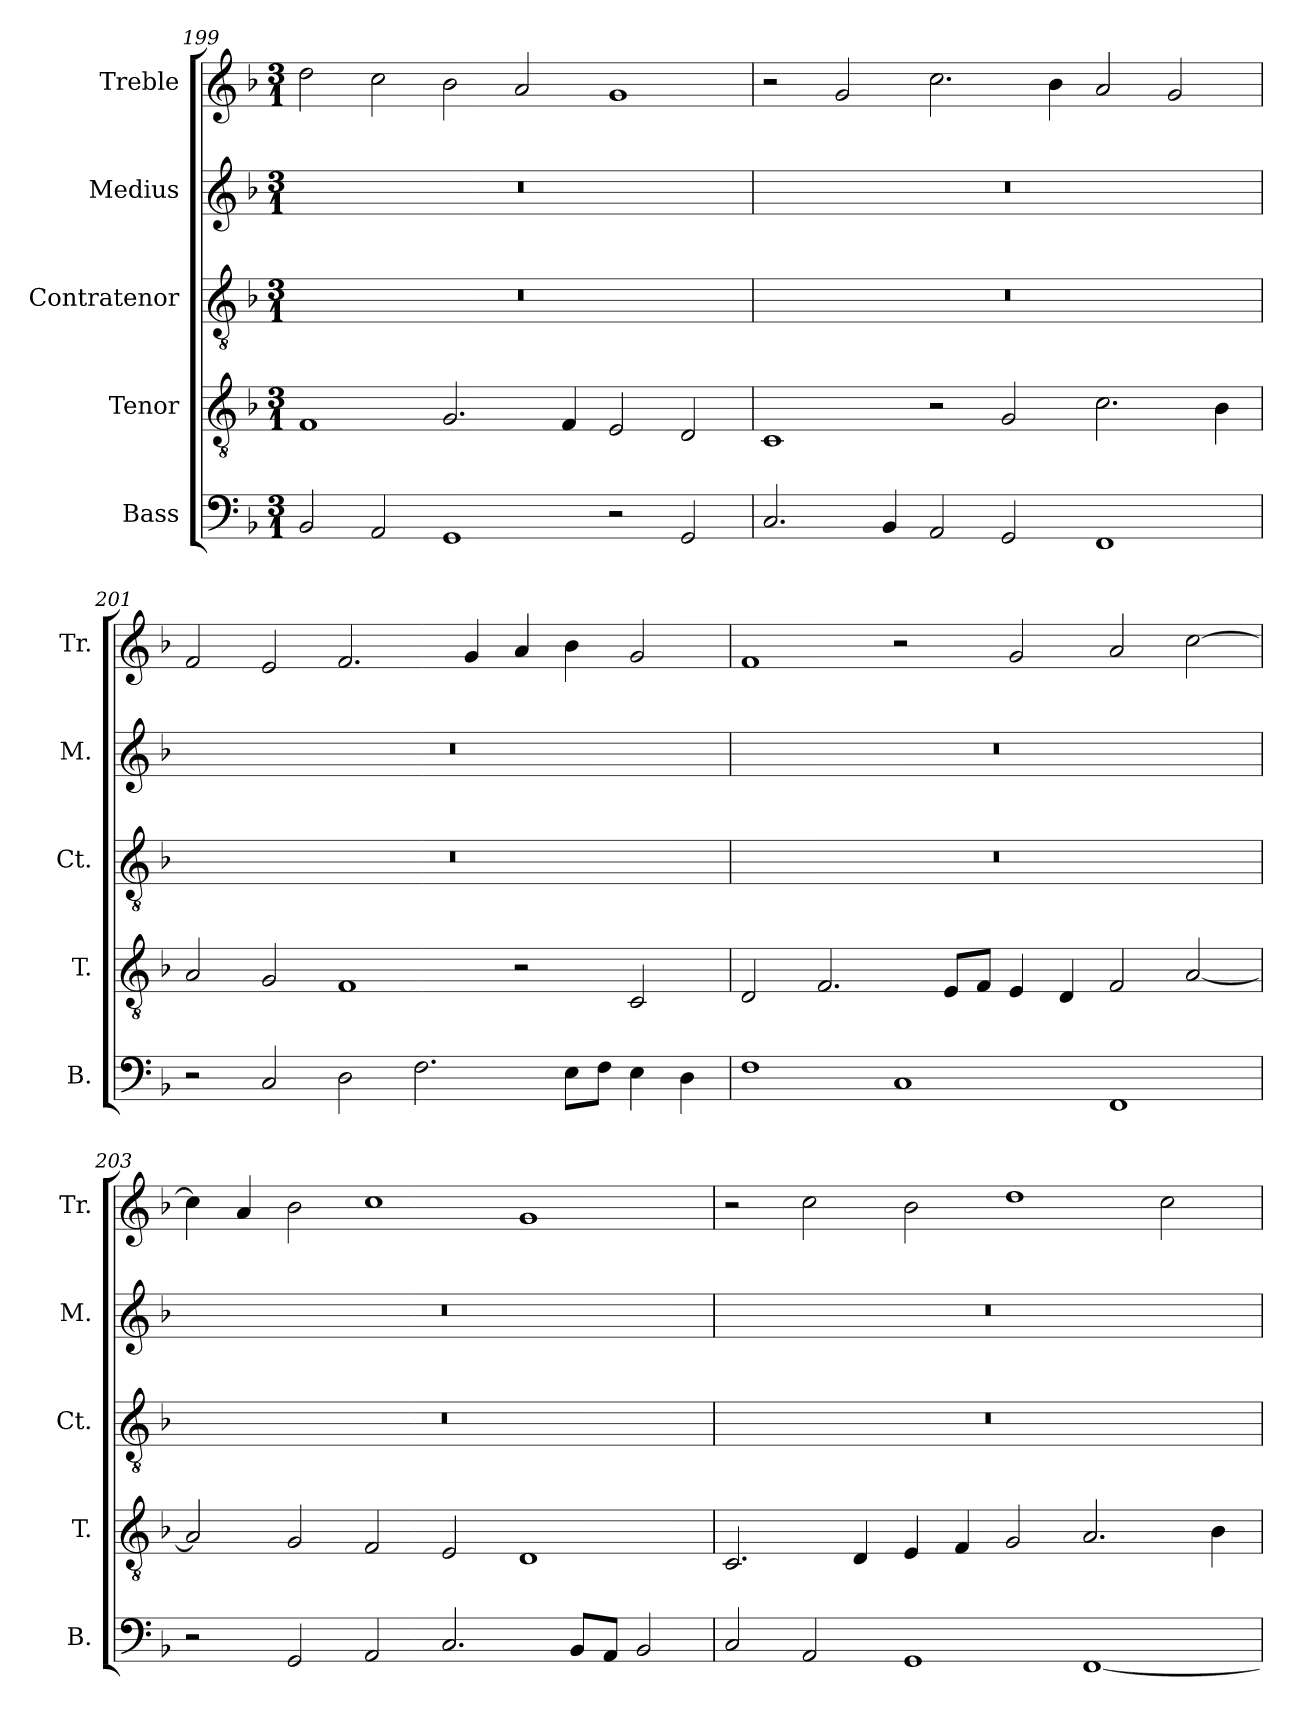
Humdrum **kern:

**kern	**kern	**kern	**kern	**kern
*part5	*part4	*part3	*part2	*part1
*staff5	*staff4	*staff3	*staff2	*staff1
*I"Bass	*I"Tenor	*I"Contratenor	*I"Medius	*I"Treble
*I'B.	*I'T.	*I'Ct.	*I'M.	*I'Tr.
*clefF4	*clefGv2	*clefGv2	*clefG2	*clefG2
*	*ITrd7c12	*ITrd7c12	*	*
*k[b-]	*k[b-]	*k[b-]	*k[b-]	*k[b-]
*d:	*d:	*d:	*d:	*d:
*M3/1	*M3/1	*M3/1	*M3/1	*M3/1
=199	=199	=199	=199	=199
!	!	!LO:N:vis=1	!LO:N:vis=1	!
2BB-i/	1FFi	0.r	0.r	2ddi\
2AAi/	.	.	.	2cci\
1GGi	2.GGi/	.	.	2b-i\
.	.	.	.	2ai/
.	4FFi/	.	.	.
2r	2EEi/	.	.	1gi
2GGi/	2DDi/	.	.	.
=200	=200	=200	=200	=200
!	!	!LO:N:vis=1	!LO:N:vis=1	!
2.Ci/	1CCi	0.r	0.r	2r
.	.	.	.	2gi/
4BB-i/	.	.	.	.
2AAi/	2r	.	.	2.cci\
2GGi/	2GGi/	.	.	.
.	.	.	.	4b-i\
1FFi	2.Ci\	.	.	2ai/
.	.	.	.	2gi/
.	4BB-i\	.	.	.
!!LO:PB:g=z
=201	=201	=201	=201	=201
!	!	!LO:N:vis=1	!LO:N:vis=1	!
2r	2AAi/	0.r	0.r	2fi/
2Ci/	2GGi/	.	.	2ei/
2Di\	1FFi	.	.	2.fi/
2.Fi\	.	.	.	.
.	.	.	.	4gi/
.	2r	.	.	4ai/
8Ei\L	.	.	.	4b-i\
8Fi\J	.	.	.	.
4Ei\	2CCi/	.	.	2gi/
4Di\	.	.	.	.
=202	=202	=202	=202	=202
!	!	!LO:N:vis=1	!LO:N:vis=1	!
1Fi	2DDi/	0.r	0.r	1fi
.	2.FFi/	.	.	.
1Ci	.	.	.	2r
.	8EEi/L	.	.	.
.	8FFi/J	.	.	.
.	4EEi/	.	.	2gi/
.	4DDi/	.	.	.
1FFi	2FFi/	.	.	2ai/
.	[<2AAi/	.	.	[>2cci\
=203	=203	=203	=203	=203
!	!	!LO:N:vis=1	!LO:N:vis=1	!
2r	2AAi/]	0.r	0.r	4cci\]
.	.	.	.	4ai/
2GGi/	2GGi/	.	.	2b-i\
2AAi/	2FFi/	.	.	1cci
2.Ci/	2EEi/	.	.	.
.	1DDi	.	.	1gi
8BB-i/L	.	.	.	.
8AAi/J	.	.	.	.
2BB-i/	.	.	.	.
!!LO:LB:g=z
=204	=204	=204	=204	=204
!	!	!LO:N:vis=1	!LO:N:vis=1	!
2Ci/	2.CCi/	0.r	0.r	2r
2AAi/	.	.	.	2cci\
.	4DDi/	.	.	.
1GGi	4EEi/	.	.	2b-i\
.	4FFi/	.	.	.
.	2GGi/	.	.	1ddi
[<1FFi	2.AAi/	.	.	.
.	.	.	.	2cci\
.	4BB-i\	.	.	.
=	=	=	=	=
*-	*-	*-	*-	*-
